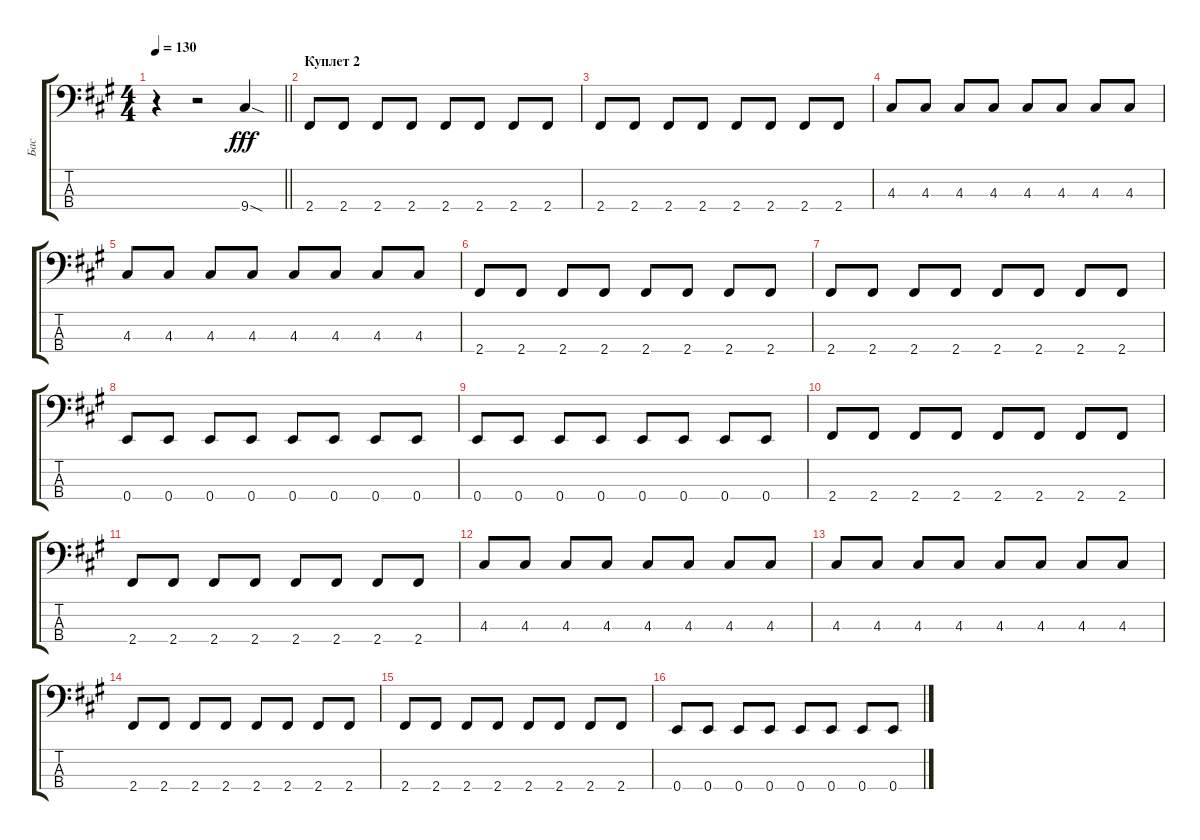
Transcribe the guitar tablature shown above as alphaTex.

\track ("Бас" "Бас") {solo instrument electricbassfinger}
\staff {score tabs}
\tuning (G2 D2 A1 E1) {hide}
\ts (4 4)
\tempo 130
\clef f4
\barLineRight lightlight
\ks f#minor
r.4{dy fff} r.2 9.4{sod}.4 |
\section ("" "Куплет 2")
2.4.8 2.4.8 2.4.8 2.4.8 2.4.8 2.4.8 2.4.8 2.4.8 |
2.4.8 2.4.8 2.4.8 2.4.8 2.4.8 2.4.8 2.4.8 2.4.8 |
4.3.8 4.3.8 4.3.8 4.3.8 4.3.8 4.3.8 4.3.8 4.3.8 |
4.3.8 4.3.8 4.3.8 4.3.8 4.3.8 4.3.8 4.3.8 4.3.8 |
2.4.8 2.4.8 2.4.8 2.4.8 2.4.8 2.4.8 2.4.8 2.4.8 |
2.4.8 2.4.8 2.4.8 2.4.8 2.4.8 2.4.8 2.4.8 2.4.8 |
0.4.8 0.4.8 0.4.8 0.4.8 0.4.8 0.4.8 0.4.8 0.4.8 |
0.4.8 0.4.8 0.4.8 0.4.8 0.4.8 0.4.8 0.4.8 0.4.8 |
2.4.8 2.4.8 2.4.8 2.4.8 2.4.8 2.4.8 2.4.8 2.4.8 |
2.4.8 2.4.8 2.4.8 2.4.8 2.4.8 2.4.8 2.4.8 2.4.8 |
4.3.8 4.3.8 4.3.8 4.3.8 4.3.8 4.3.8 4.3.8 4.3.8 |
4.3.8 4.3.8 4.3.8 4.3.8 4.3.8 4.3.8 4.3.8 4.3.8 |
2.4.8 2.4.8 2.4.8 2.4.8 2.4.8 2.4.8 2.4.8 2.4.8 |
2.4.8 2.4.8 2.4.8 2.4.8 2.4.8 2.4.8 2.4.8 2.4.8 |
0.4.8 0.4.8 0.4.8 0.4.8 0.4.8 0.4.8 0.4.8 0.4.8
